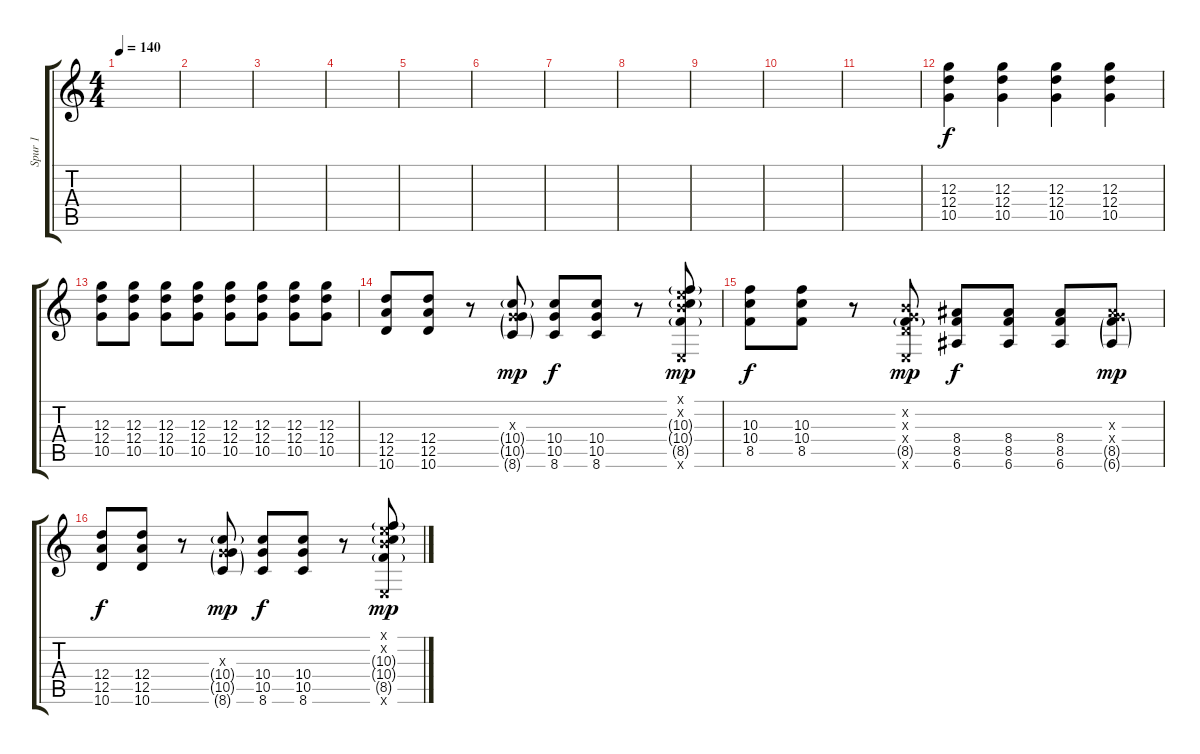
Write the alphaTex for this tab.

\track ("Spur 1" "Spur 1") {instrument distortionguitar}
\staff {score tabs}
\tuning (E4 B3 G3 D3 A2 E2) {hide}
\ts (4 4)
\tempo 140
\clef g2
\ks c
|
|
|
|
|
|
|
|
|
|
|
(12.3 12.4 10.5).4 (12.3 12.4 10.5).4 (12.3 12.4 10.5).4 (12.3 12.4 10.5).4 |
(12.3 12.4 10.5).8 (12.3 12.4 10.5).8 (12.3 12.4 10.5).8 (12.3 12.4 10.5).8 (12.3 12.4 10.5).8 (12.3 12.4 10.5).8 (12.3 12.4 10.5).8 (12.3 12.4 10.5).8 |
(12.4 12.5 10.6).8 (12.4 12.5 10.6).8 r.8 (0.3{x} 10.4{g} 10.5{g} 8.6{g}).8{dy mp} (10.4 10.5 8.6).8{dy f} (10.4 10.5 8.6).8 r.8 (0.1{x} 0.2{x} 10.3{g} 10.4{g} 8.5{g} 0.6{x}).8{dy mp} |
(10.3 10.4 8.5).8{dy f} (10.3 10.4 8.5).8 r.8 (0.2{x} 0.3{x} 0.4{x} 8.5{g} 0.6{x}).8{dy mp} (8.4 8.5 6.6).8{dy f} (8.4 8.5 6.6).8 (8.4 8.5 6.6).8 (0.3{x} 8.4{x} 8.5{g} 6.6{g}).8{dy mp} |
(12.4 12.5 10.6).8{dy f} (12.4 12.5 10.6).8 r.8 (0.3{x} 10.4{g} 10.5{g} 8.6{g}).8{dy mp} (10.4 10.5 8.6).8{dy f} (10.4 10.5 8.6).8 r.8 (0.1{x} 0.2{x} 10.3{g} 10.4{g} 8.5{g} 0.6{x}).8{dy mp}
